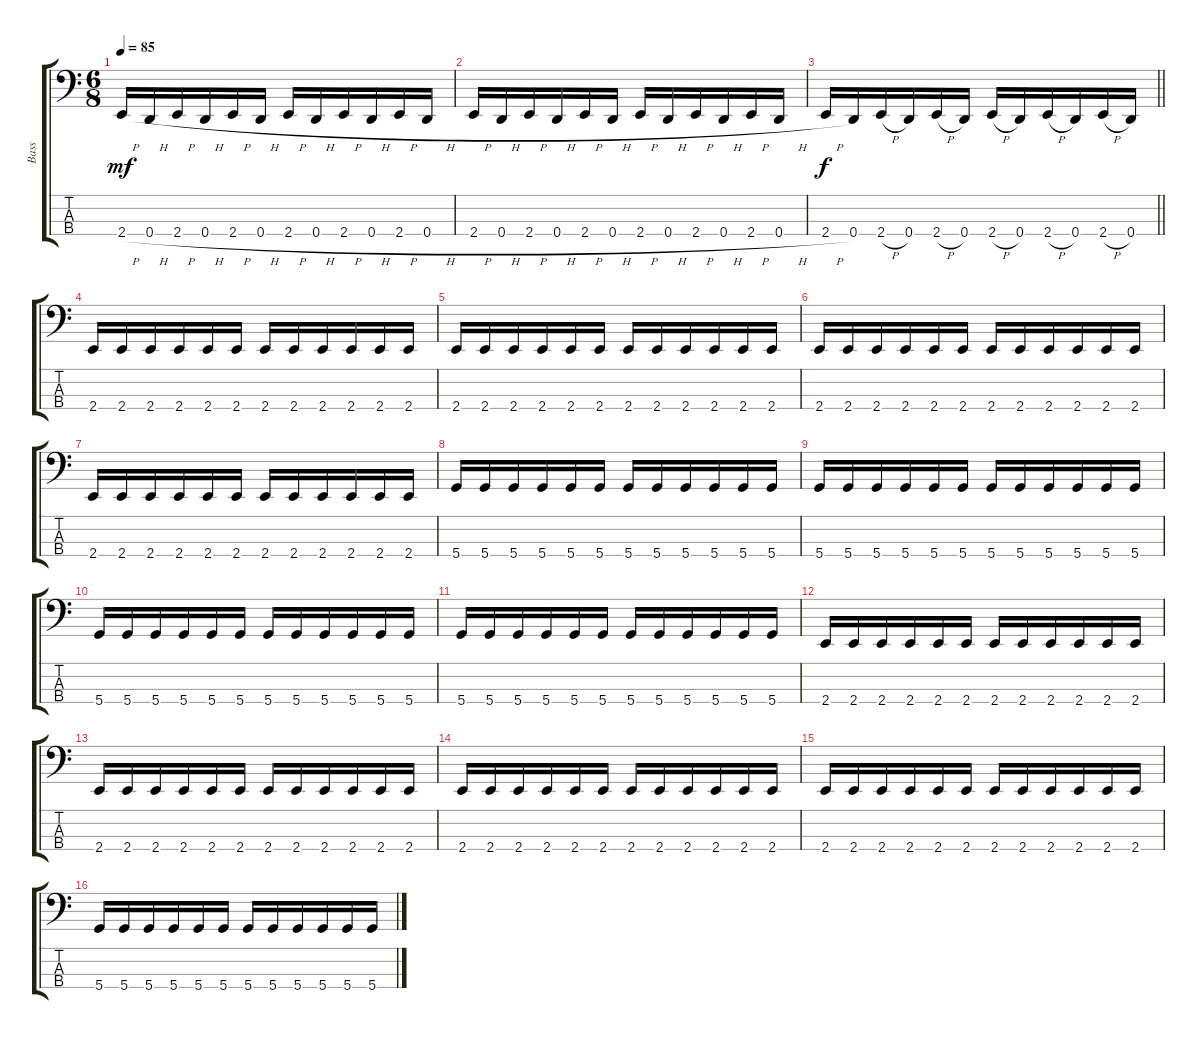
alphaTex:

\track ("Bass" "Bass") {instrument electricbassfinger}
\staff {score tabs}
\tuning (G2 D2 A1 D1) {hide}
\ts (6 8)
\tempo 85
\clef f4
\ks c
2.4{h}.16{dy mf} 0.4{h}.16 2.4{h}.16 0.4{h}.16 2.4{h}.16 0.4{h}.16 2.4{h}.16 0.4{h}.16 2.4{h}.16 0.4{h}.16 2.4{h}.16 0.4{h}.16 |
2.4{h}.16 0.4{h}.16 2.4{h}.16 0.4{h}.16 2.4{h}.16 0.4{h}.16 2.4{h}.16 0.4{h}.16 2.4{h}.16 0.4{h}.16 2.4{h}.16 0.4{h}.16 |
\barLineRight lightlight
2.4{h}.16{dy f} 0.4.16 2.4{h}.16 0.4.16 2.4{h}.16 0.4.16 2.4{h}.16 0.4.16 2.4{h}.16 0.4.16 2.4{h}.16 0.4.16 |
\section ("" "")
2.4.16 2.4.16 2.4.16 2.4.16 2.4.16 2.4.16 2.4.16 2.4.16 2.4.16 2.4.16 2.4.16 2.4.16 |
2.4.16 2.4.16 2.4.16 2.4.16 2.4.16 2.4.16 2.4.16 2.4.16 2.4.16 2.4.16 2.4.16 2.4.16 |
2.4.16 2.4.16 2.4.16 2.4.16 2.4.16 2.4.16 2.4.16 2.4.16 2.4.16 2.4.16 2.4.16 2.4.16 |
2.4.16 2.4.16 2.4.16 2.4.16 2.4.16 2.4.16 2.4.16 2.4.16 2.4.16 2.4.16 2.4.16 2.4.16 |
5.4.16 5.4.16 5.4.16 5.4.16 5.4.16 5.4.16 5.4.16 5.4.16 5.4.16 5.4.16 5.4.16 5.4.16 |
5.4.16 5.4.16 5.4.16 5.4.16 5.4.16 5.4.16 5.4.16 5.4.16 5.4.16 5.4.16 5.4.16 5.4.16 |
5.4.16 5.4.16 5.4.16 5.4.16 5.4.16 5.4.16 5.4.16 5.4.16 5.4.16 5.4.16 5.4.16 5.4.16 |
5.4.16 5.4.16 5.4.16 5.4.16 5.4.16 5.4.16 5.4.16 5.4.16 5.4.16 5.4.16 5.4.16 5.4.16 |
2.4.16 2.4.16 2.4.16 2.4.16 2.4.16 2.4.16 2.4.16 2.4.16 2.4.16 2.4.16 2.4.16 2.4.16 |
2.4.16 2.4.16 2.4.16 2.4.16 2.4.16 2.4.16 2.4.16 2.4.16 2.4.16 2.4.16 2.4.16 2.4.16 |
2.4.16 2.4.16 2.4.16 2.4.16 2.4.16 2.4.16 2.4.16 2.4.16 2.4.16 2.4.16 2.4.16 2.4.16 |
2.4.16 2.4.16 2.4.16 2.4.16 2.4.16 2.4.16 2.4.16 2.4.16 2.4.16 2.4.16 2.4.16 2.4.16 |
5.4.16 5.4.16 5.4.16 5.4.16 5.4.16 5.4.16 5.4.16 5.4.16 5.4.16 5.4.16 5.4.16 5.4.16
